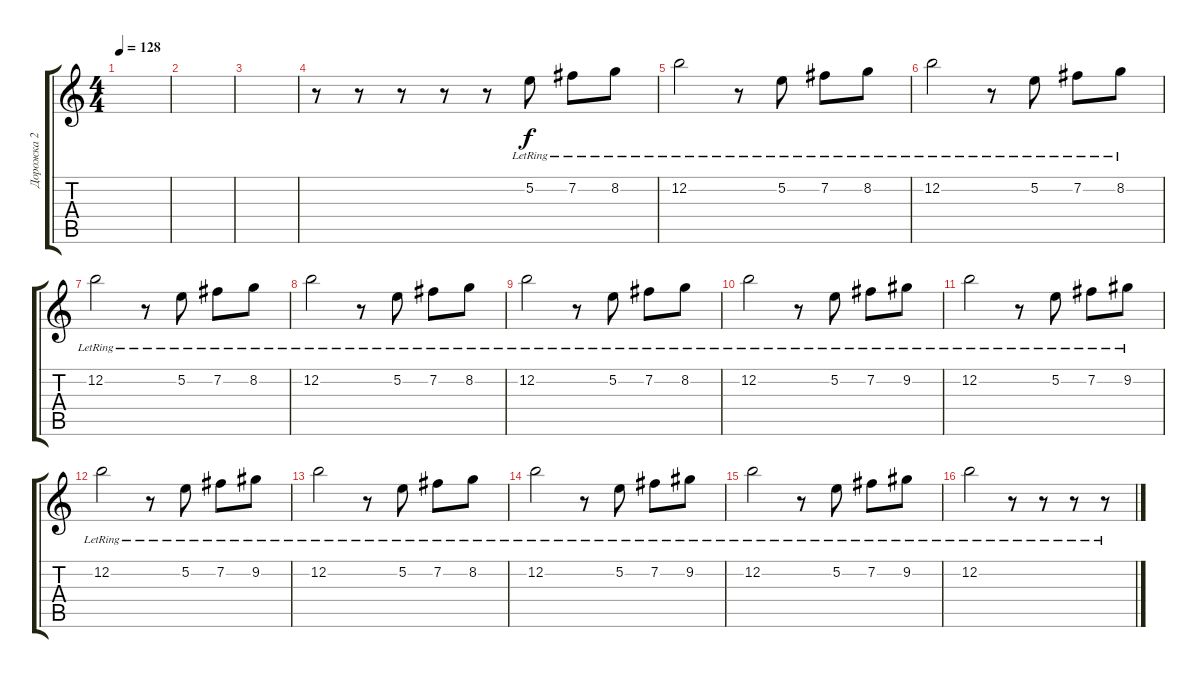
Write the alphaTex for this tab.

\track ("Дорожка 2" "Дорожка 2") {instrument acousticguitarsteel}
\staff {score tabs}
\tuning (E4 B3 G3 D3 A2 E2) {hide}
\ts (4 4)
\tempo 128
\clef g2
\ks c
|
|
|
r.8 r.8 r.8 r.8 r.8 5.2{lr}.8 7.2{lr}.8 8.2{lr}.8 |
12.2{lr}.2 r.8 5.2{lr}.8 7.2{lr}.8 8.2{lr}.8 |
12.2{lr}.2 r.8 5.2{lr}.8 7.2{lr}.8 8.2{lr}.8 |
12.2{lr}.2 r.8 5.2{lr}.8 7.2{lr}.8 8.2{lr}.8 |
12.2{lr}.2 r.8 5.2{lr}.8 7.2{lr}.8 8.2{lr}.8 |
12.2{lr}.2 r.8 5.2{lr}.8 7.2{lr}.8 8.2{lr}.8 |
12.2{lr}.2 r.8 5.2{lr}.8 7.2{lr}.8 9.2{lr}.8 |
12.2{lr}.2 r.8 5.2{lr}.8 7.2{lr}.8 9.2{lr}.8 |
12.2{lr}.2 r.8 5.2{lr}.8 7.2{lr}.8 9.2{lr}.8 |
12.2{lr}.2 r.8 5.2{lr}.8 7.2{lr}.8 8.2{lr}.8 |
12.2{lr}.2 r.8 5.2{lr}.8 7.2{lr}.8 9.2{lr}.8 |
12.2{lr}.2 r.8 5.2{lr}.8 7.2{lr}.8 9.2{lr}.8 |
12.2{lr}.2 r.8 r.8 r.8 r.8
